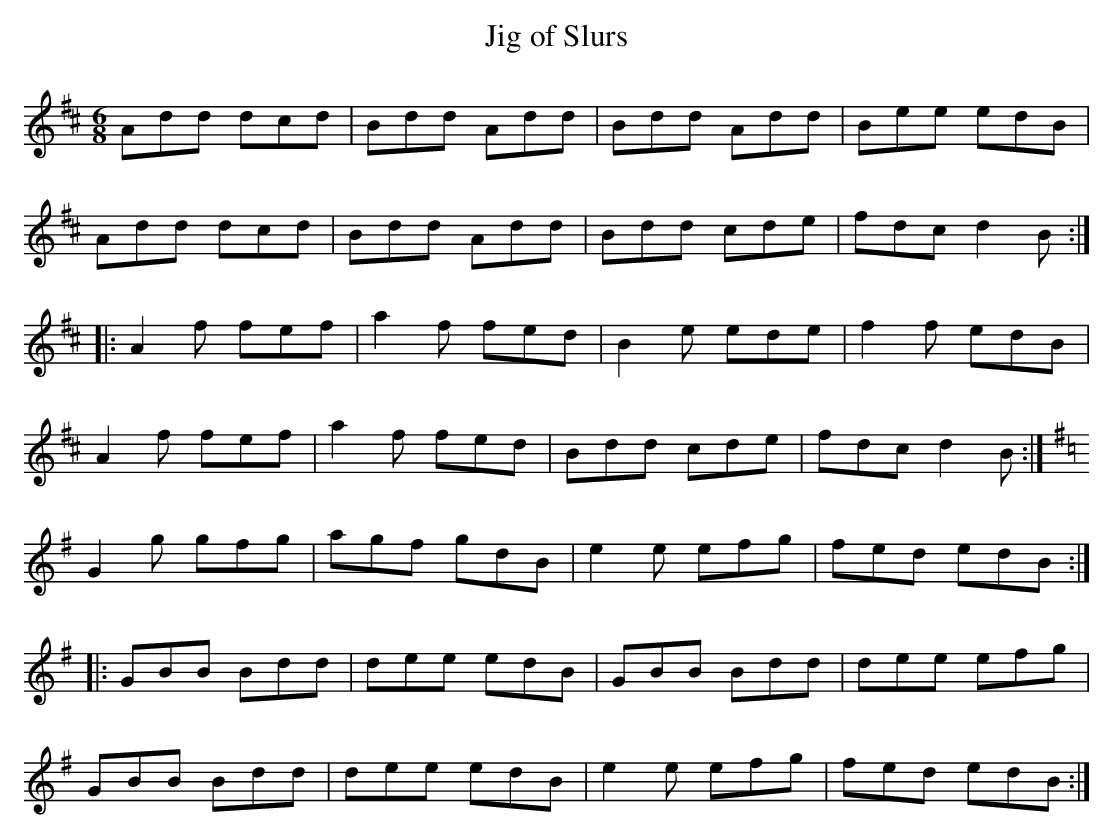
X:1
T:Jig of Slurs
M:6/8
L:1/8
K:D
Add dcd|Bdd Add|Bdd Add|Bee edB|!
Add dcd|Bdd Add|Bdd cde|fdc d2B:|!
|:A2f fef|a2f fed|B2e ede|f2f edB|!
A2f fef|a2f fed|Bdd cde|fdc d2B:|!
K:G |:G2g gfg|agf gdB|G2g gfg|agf gab|!
G2g gfg|agf gdB|e2e efg|fed edB:|!
|:GBB Bdd|dee edB|GBB Bdd|dee efg|!
GBB Bdd|dee edB|e2e efg|fed edB:|!
